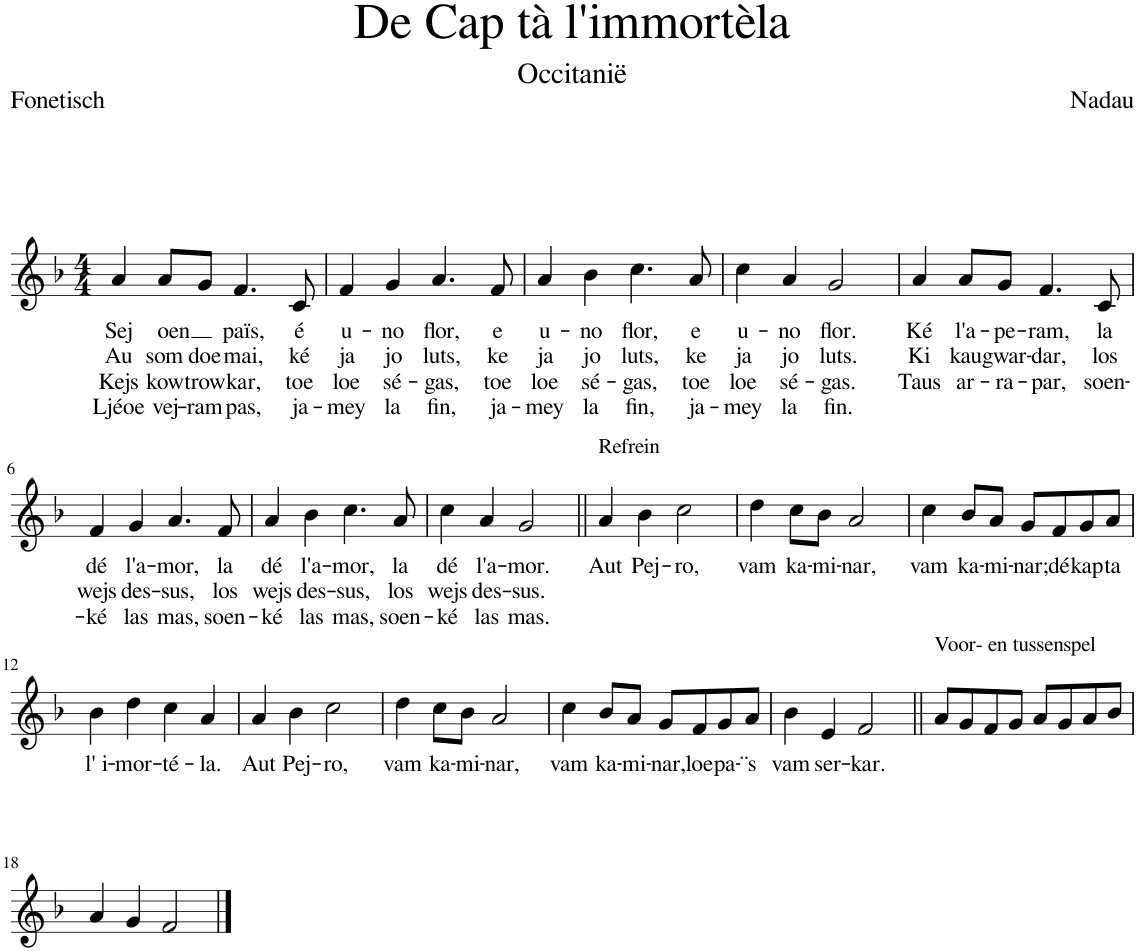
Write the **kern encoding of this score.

**kern	**text	**text	**text	**text
*part1	*part1	*part1	*part1	*part1
*staff1	*staff1	*staff1	*staff1	*staff1
*I"Stem	*	*	*	*
*I'Stm.	*	*	*	*
*clefG2	*	*	*	*
*k[b-]	*	*	*	*
*M4/4	*	*	*	*
=1	=1	=1	=1	=1
!	!LO:LY:b	!LO:LY:b	!LO:LY:b	!LO:LY:b
4a/	Sej	Au	Kejs	Ljéoe
!	!LO:LY:b	!LO:LY:b	!LO:LY:b	!LO:LY:b
8a/L	-oen	som	kow	vej-
!	!	!LO:LY:b	!LO:LY:b	!LO:LY:b
8g/J	.	doe	trow	-ram
!	!LO:LY:b	!LO:LY:b	!LO:LY:b	!LO:LY:b
4.f/	païs,	mai,	kar,	pas,
!	!LO:LY:b	!LO:LY:b	!LO:LY:b	!LO:LY:b
8c/	é	ké	toe	ja-
=2	=2	=2	=2	=2
!	!LO:LY:b	!LO:LY:b	!LO:LY:b	!LO:LY:b
4f/	u-	ja	loe	-mey
!	!LO:LY:b	!LO:LY:b	!LO:LY:b	!LO:LY:b
4g/	-no	jo	sé-	la
!	!LO:LY:b	!LO:LY:b	!LO:LY:b	!LO:LY:b
4.a/	flor,	luts,	-gas,	fin,
!	!LO:LY:b	!LO:LY:b	!LO:LY:b	!LO:LY:b
8f/	e	ke	toe	ja-
=3	=3	=3	=3	=3
!	!LO:LY:b	!LO:LY:b	!LO:LY:b	!LO:LY:b
4a/	u-	ja	loe	-mey
!	!LO:LY:b	!LO:LY:b	!LO:LY:b	!LO:LY:b
4b-\	-no	jo	sé-	la
!	!LO:LY:b	!LO:LY:b	!LO:LY:b	!LO:LY:b
4.cc\	flor,	luts,	-gas,	fin,
!	!LO:LY:b	!LO:LY:b	!LO:LY:b	!LO:LY:b
8a/	e	ke	toe	ja-
=4	=4	=4	=4	=4
!	!LO:LY:b	!LO:LY:b	!LO:LY:b	!LO:LY:b
4cc\	u-	ja	loe	-mey
!	!LO:LY:b	!LO:LY:b	!LO:LY:b	!LO:LY:b
4a/	-no	jo	sé-	la
!	!LO:LY:b	!LO:LY:b	!LO:LY:b	!LO:LY:b
2g/	flor.	luts.	-gas.	fin.
=5	=5	=5	=5	=5
!	!LO:LY:b	!LO:LY:b	!LO:LY:b	!
4a/	Ké	Ki	Taus	.
!	!LO:LY:b	!LO:LY:b	!LO:LY:b	!
8a/L	l'a-	kau	ar-	.
!	!LO:LY:b	!LO:LY:b	!LO:LY:b	!
8g/J	-pe-	gwar-	-ra-	.
!	!LO:LY:b	!LO:LY:b	!LO:LY:b	!
4.f/	-ram,	-dar,	-par,	.
!	!LO:LY:b	!LO:LY:b	!LO:LY:b	!
8c/	la	los	soen-	.
!!LO:LB:g=z
=6	=6	=6	=6	=6
!	!LO:LY:b	!LO:LY:b	!LO:LY:b	!
4f/	dé	wejs	-ké	.
!	!LO:LY:b	!LO:LY:b	!LO:LY:b	!
4g/	l'a-	des-	las	.
!	!LO:LY:b	!LO:LY:b	!LO:LY:b	!
4.a/	-mor,	-sus,	mas,	.
!	!LO:LY:b	!LO:LY:b	!LO:LY:b	!
8f/	la	los	soen-	.
=7	=7	=7	=7	=7
!	!LO:LY:b	!LO:LY:b	!LO:LY:b	!
4a/	dé	wejs	-ké	.
!	!LO:LY:b	!LO:LY:b	!LO:LY:b	!
4b-\	l'a-	des-	las	.
!	!LO:LY:b	!LO:LY:b	!LO:LY:b	!
4.cc\	-mor,	-sus,	mas,	.
!	!LO:LY:b	!LO:LY:b	!LO:LY:b	!
8a/	la	los	soen-	.
=8	=8	=8	=8	=8
!	!LO:LY:b	!LO:LY:b	!LO:LY:b	!
4cc\	dé	wejs	-ké	.
!	!LO:LY:b	!LO:LY:b	!LO:LY:b	!
4a/	l'a-	des-	las	.
!	!LO:LY:b	!LO:LY:b	!LO:LY:b	!
2g/	-mor.	-sus.	mas.	.
=9||	=9||	=9||	=9||	=9||
!LO:TX:a:t=Refrein	!	!	!	!
!	!LO:LY:b	!	!	!
4a/	Aut	.	.	.
!	!LO:LY:b	!	!	!
4b-\	Pej-	.	.	.
!	!LO:LY:b	!	!	!
2cc\	-ro,	.	.	.
=10	=10	=10	=10	=10
!	!LO:LY:b	!	!	!
4dd\	vam	.	.	.
!	!LO:LY:b	!	!	!
8cc\L	ka-	.	.	.
!	!LO:LY:b	!	!	!
8b-\J	-mi-	.	.	.
!	!LO:LY:b	!	!	!
2a/	-nar,	.	.	.
=11	=11	=11	=11	=11
!	!LO:LY:b	!	!	!
4cc\	vam	.	.	.
!	!LO:LY:b	!	!	!
8b-/L	ka-	.	.	.
!	!LO:LY:b	!	!	!
8a/J	-mi-	.	.	.
!	!LO:LY:b	!	!	!
8g/L	-nar;	.	.	.
!	!LO:LY:b	!	!	!
8f/	dé	.	.	.
!	!LO:LY:b	!	!	!
8g/	kap	.	.	.
!	!LO:LY:b	!	!	!
8a/J	ta	.	.	.
!!LO:LB:g=z
=12	=12	=12	=12	=12
!	!LO:LY:b	!	!	!
4b-\	l' i-	.	.	.
!	!LO:LY:b	!	!	!
4dd\	-mor-	.	.	.
!	!LO:LY:b	!	!	!
4cc\	-té-	.	.	.
!	!LO:LY:b	!	!	!
4a/	-la.	.	.	.
=13	=13	=13	=13	=13
!	!LO:LY:b	!	!	!
4a/	Aut	.	.	.
!	!LO:LY:b	!	!	!
4b-\	Pej-	.	.	.
!	!LO:LY:b	!	!	!
2cc\	-ro,	.	.	.
=14	=14	=14	=14	=14
!	!LO:LY:b	!	!	!
4dd\	vam	.	.	.
!	!LO:LY:b	!	!	!
8cc\L	ka-	.	.	.
!	!LO:LY:b	!	!	!
8b-\J	-mi-	.	.	.
!	!LO:LY:b	!	!	!
2a/	-nar,	.	.	.
=15	=15	=15	=15	=15
!	!LO:LY:b	!	!	!
4cc\	vam	.	.	.
!	!LO:LY:b	!	!	!
8b-/L	ka-	.	.	.
!	!LO:LY:b	!	!	!
8a/J	-mi-	.	.	.
!	!LO:LY:b	!	!	!
8g/L	-nar,	.	.	.
!	!LO:LY:b	!	!	!
8f/	loe	.	.	.
!	!LO:LY:b	!	!	!
8g/	pa-	.	.	.
!	!LO:LY:b	!	!	!
8a/J	-¨s	.	.	.
=16	=16	=16	=16	=16
!	!LO:LY:b	!	!	!
4b-\	vam	.	.	.
!	!LO:LY:b	!	!	!
4e/	ser-	.	.	.
!	!LO:LY:b	!	!	!
2f/	-kar.	.	.	.
=17||	=17||	=17||	=17||	=17||
!LO:TX:a:t=Voor- en tussenspel	!	!	!	!
8a/L	.	.	.	.
8g/	.	.	.	.
8f/	.	.	.	.
8g/J	.	.	.	.
8a/L	.	.	.	.
8g/	.	.	.	.
8a/	.	.	.	.
8b-/J	.	.	.	.
!!LO:LB:g=z
=18	=18	=18	=18	=18
4a/	.	.	.	.
4g/	.	.	.	.
2f/	.	.	.	.
==	==	==	==	==
*-	*-	*-	*-	*-
